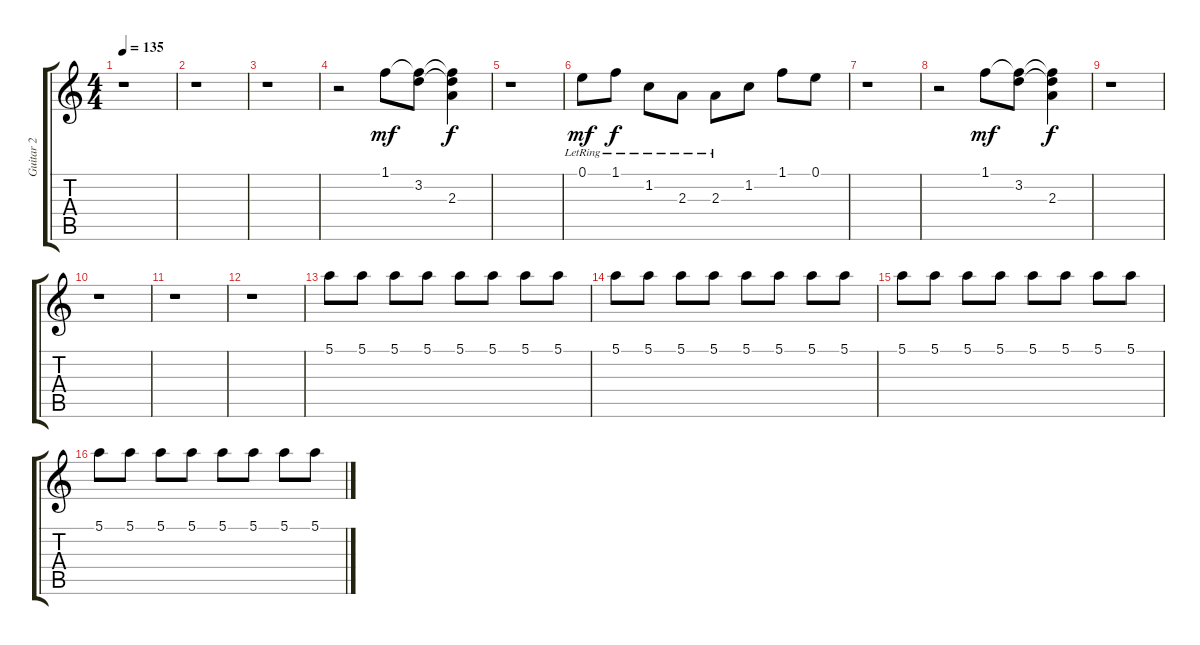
\track ("Guitar 2" "Guitar 2") {instrument distortionguitar}
\staff {score tabs}
\tuning (E4 B3 G3 D3 A2 D2) {hide}
\ts (4 4)
\tempo 135
\clef g2
\ks c
r.1{dy f} |
r.1 |
r.1 |
r.2 1.1.8{dy mf} (1.1{t} 3.2).8 (1.1{t} 3.2{t} 2.3).4{dy f} |
r.1 |
0.1{lr}.8{dy mf} 1.1{lr}.8{dy f} 1.2{lr}.8 2.3{lr}.8 2.3{lr}.8 1.2.8 1.1.8 0.1.8 |
r.1 |
r.2 1.1.8{dy mf} (1.1{t} 3.2).8 (1.1{t} 3.2{t} 2.3).4{dy f} |
r.1 |
r.1 |
r.1 |
r.1 |
5.1.8 5.1.8 5.1.8 5.1.8 5.1.8 5.1.8 5.1.8 5.1.8 |
5.1.8 5.1.8 5.1.8 5.1.8 5.1.8 5.1.8 5.1.8 5.1.8 |
5.1.8 5.1.8 5.1.8 5.1.8 5.1.8 5.1.8 5.1.8 5.1.8 |
5.1.8 5.1.8 5.1.8 5.1.8 5.1.8 5.1.8 5.1.8 5.1.8
